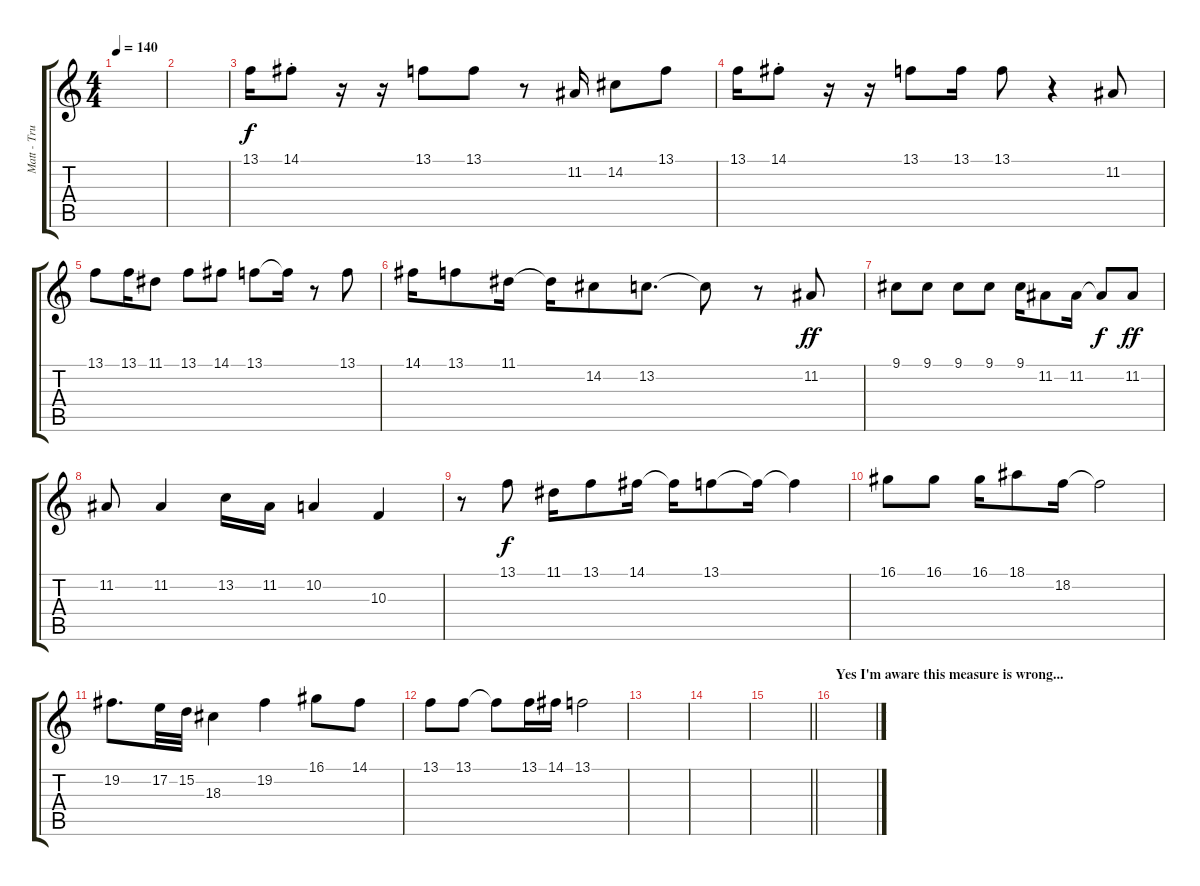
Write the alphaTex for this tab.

\track ("Matt - Trumpet" "Matt - Tru") {instrument trumpet}
\staff {score tabs}
\tuning (E4 B3 G3 D3 A2 E2) {hide}
\ts (4 4)
\tempo 140
\clef g2
\ks c
|
|
13.1.16 14.1{st}.8 r.16 r.16 13.1.8 13.1.8 r.8 11.2.16 14.2.8 13.1.8 |
13.1.16 14.1{st}.8 r.16 r.16 13.1.8 13.1.16 13.1.8 r.4 11.2.8 |
13.1.8 13.1.16 11.1.8 13.1.8 14.1.8 13.1.8 13.1{t}.16 r.8 13.1.8 |
14.1.16 13.1.8 11.1.16 11.1{t}.16 14.2.8 13.2.8{d} 13.2{t}.8 r.8 11.2.8{dy ff} |
9.1.8 9.1.8 9.1.8 9.1.8 9.1.16 11.2.8 11.2.16 11.2{t}.8{dy f} 11.2.8{dy ff} |
11.2.8 11.2.4 13.2.16 11.2.16 10.2.4 10.3.4 |
r.8 13.1.8{dy f} 11.1.16 13.1.8 14.1.16 14.1{t}.16 13.1.8 13.1{t}.16 13.1{t}.4 |
16.1.8 16.1.8 16.1.16 18.1.8 18.2.16 18.2{t}.2 |
19.2.8{d} 17.2.32 15.2.32 18.3.4 19.2.4 16.1.8 14.1.8 |
13.1.8 13.1.8 13.1{t}.8 13.1.16 14.1.16 13.1.2 |
|
|
\barLineRight lightlight
|
\section ("" "Yes I'm aware this measure is wrong...")
